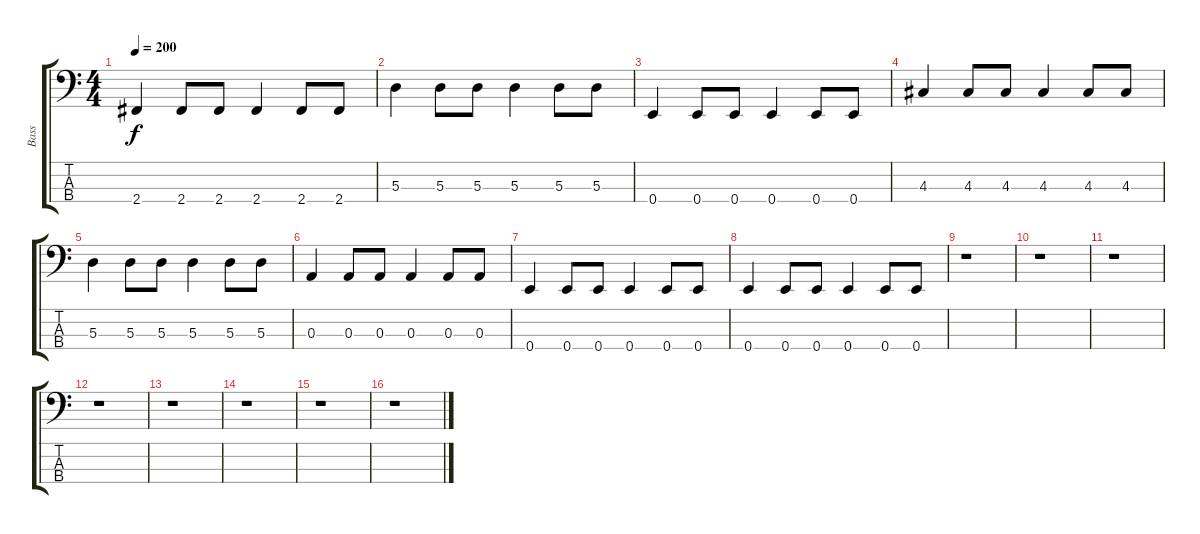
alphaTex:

\track ("Bass" "Bass") {instrument electricbasspick}
\staff {score tabs}
\tuning (G2 D2 A1 E1) {hide}
\ts (4 4)
\tempo 200
\clef f4
\ks c
2.4.4{dy f} 2.4.8 2.4.8 2.4.4 2.4.8 2.4.8 |
5.3.4 5.3.8 5.3.8 5.3.4 5.3.8 5.3.8 |
0.4.4 0.4.8 0.4.8 0.4.4 0.4.8 0.4.8 |
4.3.4 4.3.8 4.3.8 4.3.4 4.3.8 4.3.8 |
5.3.4 5.3.8 5.3.8 5.3.4 5.3.8 5.3.8 |
0.3.4 0.3.8 0.3.8 0.3.4 0.3.8 0.3.8 |
0.4.4 0.4.8 0.4.8 0.4.4 0.4.8 0.4.8 |
0.4.4 0.4.8 0.4.8 0.4.4 0.4.8 0.4.8 |
r.1 |
r.1 |
r.1 |
r.1 |
r.1 |
r.1 |
r.1 |
r.1
